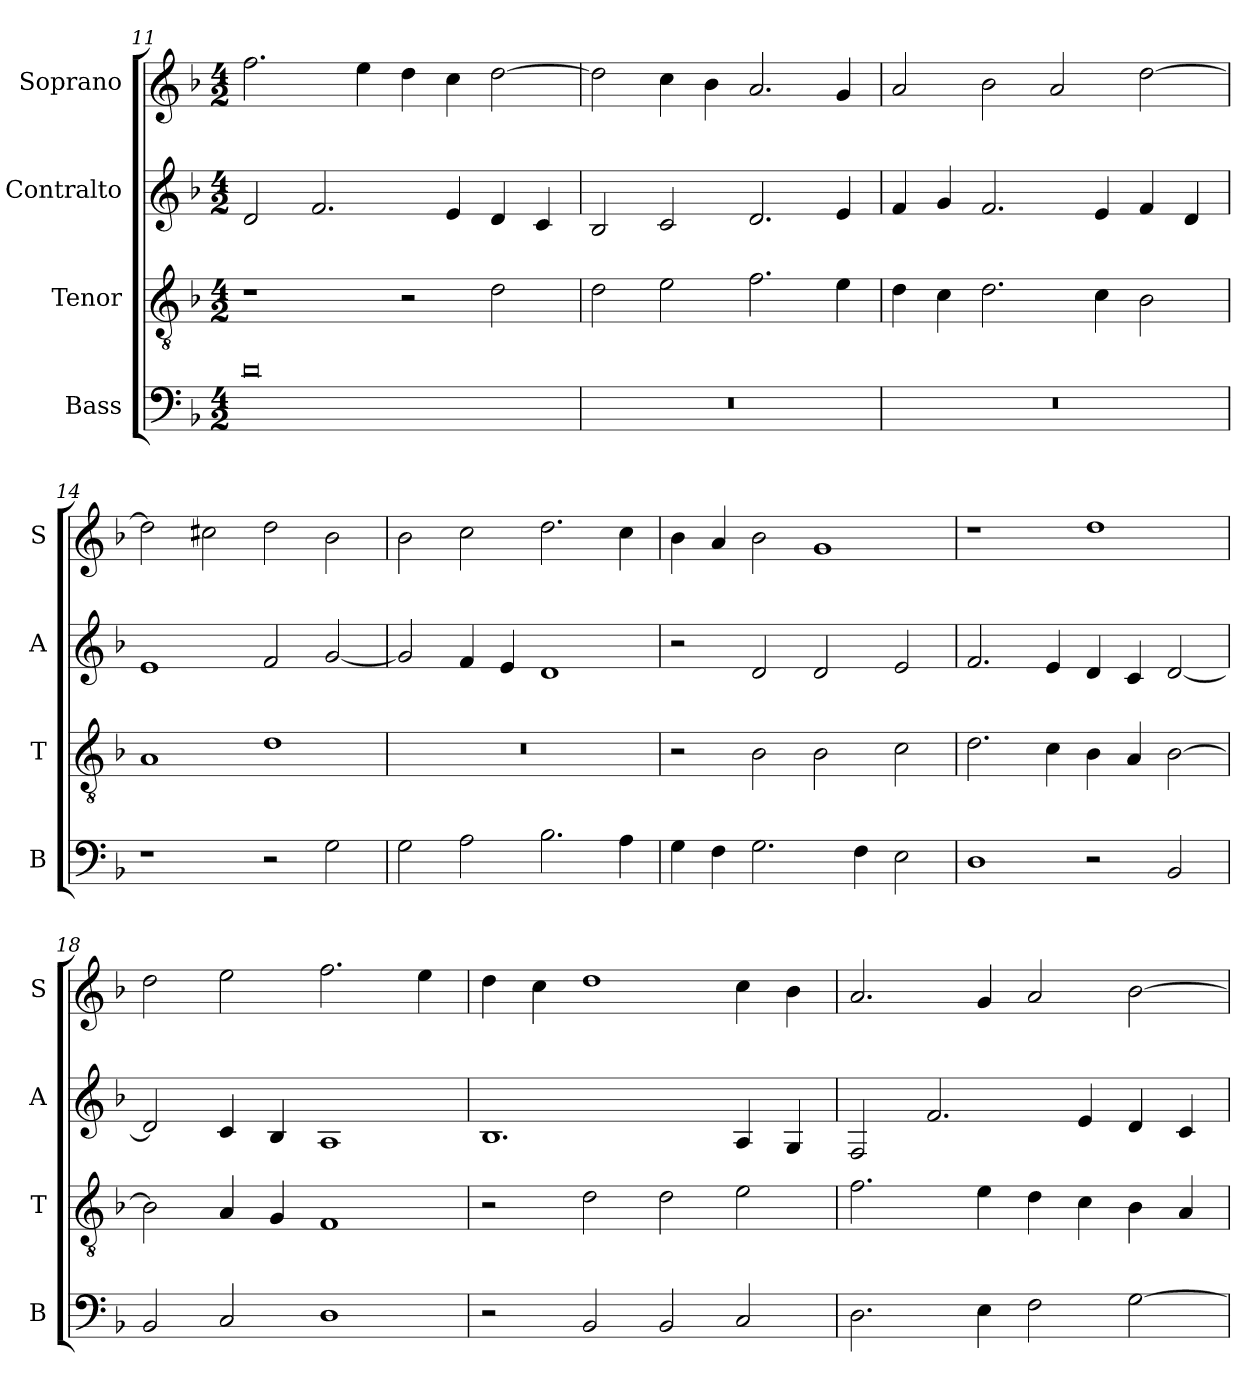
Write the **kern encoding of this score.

**kern	**kern	**kern	**kern
*part4	*part3	*part2	*part1
*staff4	*staff3	*staff2	*staff1
*I"Bass	*I"Tenor	*I"Contralto	*I"Soprano
*I'B	*I'T	*I'A	*I'S
*clefF4	*clefGv2	*clefG2	*clefG2
*k[b-]	*k[b-]	*k[b-]	*k[b-]
*G:dor	*G:dor	*G:dor	*G:dor
*M4/2	*M4/2	*M4/2	*M4/2
=11	=11	=11	=11
0d	1r	2d	2.ff
.	.	2.f	.
.	.	.	4ee
.	2r	.	4dd
.	.	4e	4cc
.	2d	4d	[2dd
.	.	4c	.
=12	=12	=12	=12
0r	2d	2B-	2dd]
.	2e	2c	4cc
.	.	.	4b-
.	2.f	2.d	2.a
.	4e	4e	4g
=13	=13	=13	=13
0r	4d	4f	2a
.	4c	4g	.
.	2.d	2.f	2b-
.	.	.	2a
.	4c	4e	.
.	2B-	4f	[2dd
.	.	4d	.
=14	=14	=14	=14
1r	1A	1e	2dd]
.	.	.	2cc#X
2r	1d	2f	2dd
2G	.	[2g	2b-
=15	=15	=15	=15
2G	0r	2g]	2b-
2A	.	4f	2cc
.	.	4e	.
2.B-	.	1d	2.dd
4A	.	.	4cc
=16	=16	=16	=16
4G	2r	2r	4b-
4F	.	.	4a
2.G	2B-	2d	2b-
.	2B-	2d	1g
4F	.	.	.
2E	2c	2e	.
=17	=17	=17	=17
1D	2.d	2.f	1r
.	4c	4e	.
2r	4B-	4d	1dd
.	4A	4c	.
2BB-	[2B-	[2d	.
=18	=18	=18	=18
2BB-	2B-]	2d]	2dd
2C	4A	4c	2ee
.	4G	4B-	.
1D	1F	1A	2.ff
.	.	.	4ee
=19	=19	=19	=19
2r	2r	1.B-	4dd
.	.	.	4cc
2BB-	2d	.	1dd
2BB-	2d	.	.
2C	2e	4A	4cc
.	.	4G	4b-
=20	=20	=20	=20
2.D	2.f	2F	2.a
.	.	2.f	.
4E	4e	.	4g
2F	4d	.	2a
.	4c	4e	.
[2G	4B-	4d	[2b-
.	4A	4c	.
=	=	=	=
*-	*-	*-	*-
